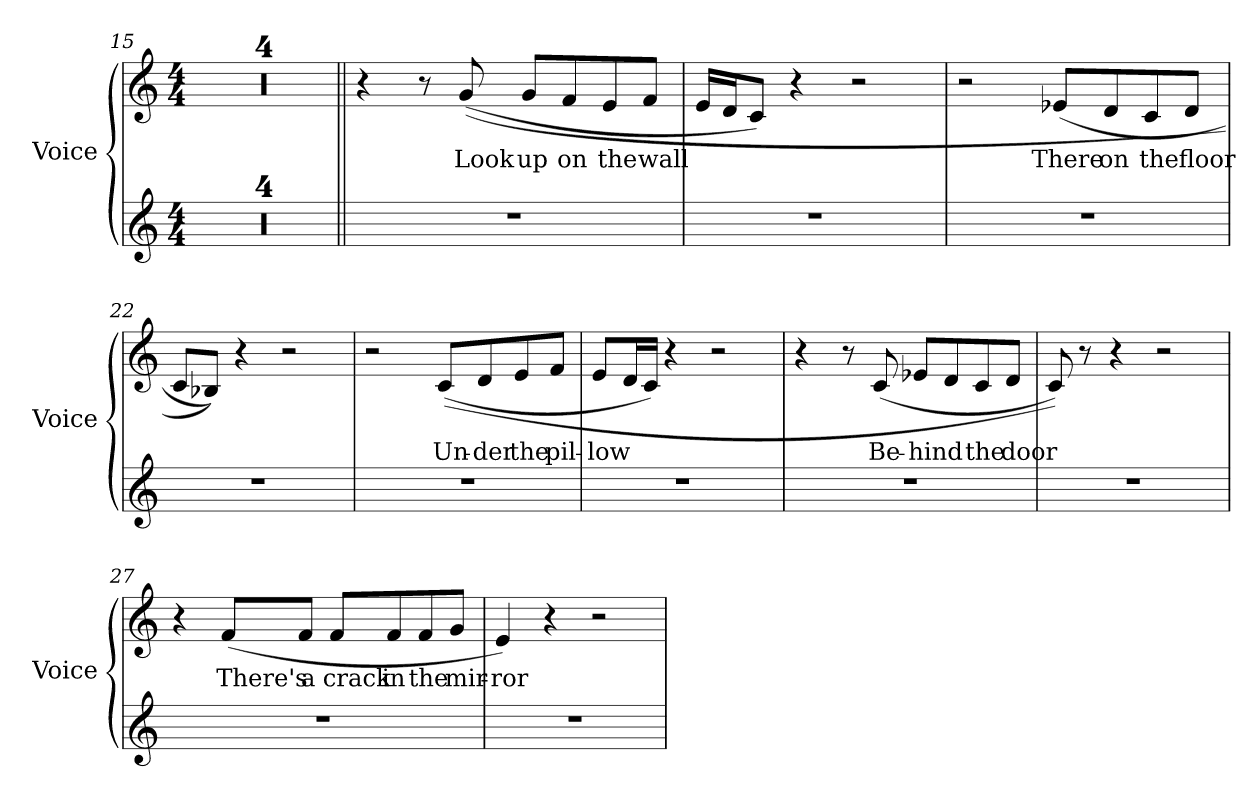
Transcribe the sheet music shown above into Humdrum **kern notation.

**kern	**kern	**text
*part2	*part1	*part1
*staff2	*staff1	*staff1
*I"Voice	*I"Voice	*
*I'Voice	*I'Voice	*
*clefG2	*clefG2	*
*k[]	*k[]	*
*C:	*C:	*
*M4/4	*M4/4	*
=15	=15	=15
1r	1r	.
=16	=16	=16
1r	1r	.
=17	=17	=17
1r	1r	.
=18	=18	=18
1r	1r	.
!!LO:LB:g=z
=19||	=19||	=19||
1r	4r	.
.	8r	.
!	!	!LO:LY:b:color=#000000
.	((8gi/	Look
!	!	!LO:LY:b:color=#000000
.	8gi/L	up
!	!	!LO:LY:b:color=#000000
.	8fi/	on
!	!	!LO:LY:b:color=#000000
.	8ei/	the
!	!	!LO:LY:b:color=#000000
.	8fi/J	wall
=20	=20	=20
1r	16ei/LL	.
.	16di/J	.
.	8ci/J)	.
.	4r	.
.	2r	.
=21	=21	=21
1r	2r	.
!	!	!LO:LY:b:color=#000000
.	(8e-Xi/L	There
!	!	!LO:LY:b:color=#000000
.	8di/	on
!	!	!LO:LY:b:color=#000000
.	8ci/	the
!	!	!LO:LY:b:color=#000000
.	8di/J	floor
=22	=22	=22
1r	8ci/L	.
.	8B-Xi/J))	.
.	4r	.
.	2r	.
!!LO:LB:g=z
=23	=23	=23
1r	2r	.
!	!	!LO:LY:b:color=#000000
.	((8ci/L	Un-
!	!	!LO:LY:b:color=#000000
.	8di/	-der
!	!	!LO:LY:b:color=#000000
.	8ei/	the
!	!	!LO:LY:b:color=#000000
.	8fi/J	pil-
=24	=24	=24
!	!	!LO:LY:b:color=#000000
1r	8ei/L	-low
.	16di/L	.
.	16ci/JJ)	.
.	4r	.
.	2r	.
=25	=25	=25
1r	4r	.
.	8r	.
!	!	!LO:LY:b:color=#000000
.	(8ci/	Be-
!	!	!LO:LY:b:color=#000000
.	8e-Xi/L	-hind
.	8di/	.
!	!	!LO:LY:b:color=#000000
.	8ci/	the
!	!	!LO:LY:b:color=#000000
.	8di/J	door
=26	=26	=26
1r	8ci/))	.
.	8r	.
.	4r	.
.	2r	.
!!LO:PB:g=z
=27	=27	=27
1r	4r	.
!	!	!LO:LY:b:color=#000000
.	(8fi/L	There's
!	!	!LO:LY:b:color=#000000
.	8fi/J	a
!	!	!LO:LY:b:color=#000000
.	8fi/L	crack
!	!	!LO:LY:b:color=#000000
.	8fi/	in
!	!	!LO:LY:b:color=#000000
.	8fi/	the
!	!	!LO:LY:b:color=#000000
.	8gi/J	mir-
=28	=28	=28
!	!	!LO:LY:b:color=#000000
1r	4ei/)	-ror
.	4r	.
.	2r	.
=	=	=
*-	*-	*-
